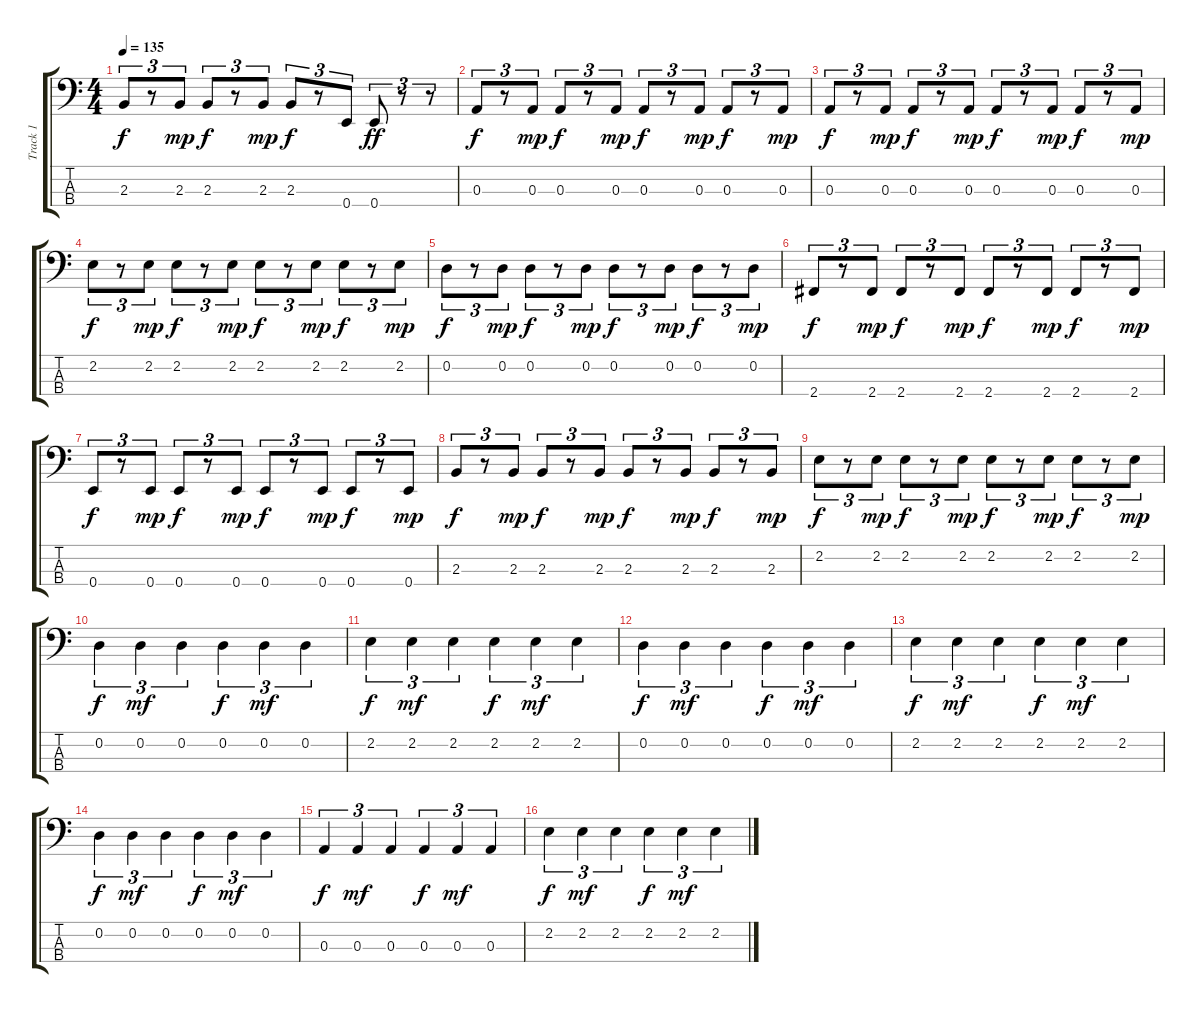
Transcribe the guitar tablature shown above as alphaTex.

\track ("Track 1" "Track 1") {instrument electricbasspick}
\staff {score tabs}
\tuning (G2 D2 A1 E1) {hide}
\ts (4 4)
\tempo 135
\clef f4
\ks c
2.3.8{tu (3 2) dy f} r.8{tu (3 2)} 2.3.8{tu (3 2) dy mp} 2.3.8{tu (3 2) dy f} r.8{tu (3 2)} 2.3.8{tu (3 2) dy mp} 2.3.8{tu (3 2) dy f} r.8{tu (3 2)} 0.4.8{tu (3 2)} 0.4.8{tu (3 2) dy ff} r.8{tu (3 2)} r.8{tu (3 2)} |
0.3.8{tu (3 2) dy f} r.8{tu (3 2)} 0.3.8{tu (3 2) dy mp} 0.3.8{tu (3 2) dy f} r.8{tu (3 2)} 0.3.8{tu (3 2) dy mp} 0.3.8{tu (3 2) dy f} r.8{tu (3 2)} 0.3.8{tu (3 2) dy mp} 0.3.8{tu (3 2) dy f} r.8{tu (3 2)} 0.3.8{tu (3 2) dy mp} |
0.3.8{tu (3 2) dy f} r.8{tu (3 2)} 0.3.8{tu (3 2) dy mp} 0.3.8{tu (3 2) dy f} r.8{tu (3 2)} 0.3.8{tu (3 2) dy mp} 0.3.8{tu (3 2) dy f} r.8{tu (3 2)} 0.3.8{tu (3 2) dy mp} 0.3.8{tu (3 2) dy f} r.8{tu (3 2)} 0.3.8{tu (3 2) dy mp} |
2.2.8{tu (3 2) dy f} r.8{tu (3 2)} 2.2.8{tu (3 2) dy mp} 2.2.8{tu (3 2) dy f} r.8{tu (3 2)} 2.2.8{tu (3 2) dy mp} 2.2.8{tu (3 2) dy f} r.8{tu (3 2)} 2.2.8{tu (3 2) dy mp} 2.2.8{tu (3 2) dy f} r.8{tu (3 2)} 2.2.8{tu (3 2) dy mp} |
0.2.8{tu (3 2) dy f} r.8{tu (3 2)} 0.2.8{tu (3 2) dy mp} 0.2.8{tu (3 2) dy f} r.8{tu (3 2)} 0.2.8{tu (3 2) dy mp} 0.2.8{tu (3 2) dy f} r.8{tu (3 2)} 0.2.8{tu (3 2) dy mp} 0.2.8{tu (3 2) dy f} r.8{tu (3 2)} 0.2.8{tu (3 2) dy mp} |
2.4.8{tu (3 2) dy f} r.8{tu (3 2)} 2.4.8{tu (3 2) dy mp} 2.4.8{tu (3 2) dy f} r.8{tu (3 2)} 2.4.8{tu (3 2) dy mp} 2.4.8{tu (3 2) dy f} r.8{tu (3 2)} 2.4.8{tu (3 2) dy mp} 2.4.8{tu (3 2) dy f} r.8{tu (3 2)} 2.4.8{tu (3 2) dy mp} |
0.4.8{tu (3 2) dy f} r.8{tu (3 2)} 0.4.8{tu (3 2) dy mp} 0.4.8{tu (3 2) dy f} r.8{tu (3 2)} 0.4.8{tu (3 2) dy mp} 0.4.8{tu (3 2) dy f} r.8{tu (3 2)} 0.4.8{tu (3 2) dy mp} 0.4.8{tu (3 2) dy f} r.8{tu (3 2)} 0.4.8{tu (3 2) dy mp} |
2.3.8{tu (3 2) dy f} r.8{tu (3 2)} 2.3.8{tu (3 2) dy mp} 2.3.8{tu (3 2) dy f} r.8{tu (3 2)} 2.3.8{tu (3 2) dy mp} 2.3.8{tu (3 2) dy f} r.8{tu (3 2)} 2.3.8{tu (3 2) dy mp} 2.3.8{tu (3 2) dy f} r.8{tu (3 2)} 2.3.8{tu (3 2) dy mp} |
2.2.8{tu (3 2) dy f} r.8{tu (3 2)} 2.2.8{tu (3 2) dy mp} 2.2.8{tu (3 2) dy f} r.8{tu (3 2)} 2.2.8{tu (3 2) dy mp} 2.2.8{tu (3 2) dy f} r.8{tu (3 2)} 2.2.8{tu (3 2) dy mp} 2.2.8{tu (3 2) dy f} r.8{tu (3 2)} 2.2.8{tu (3 2) dy mp} |
0.2.4{tu (3 2) dy f} 0.2.4{tu (3 2) dy mf} 0.2.4{tu (3 2)} 0.2.4{tu (3 2) dy f} 0.2.4{tu (3 2) dy mf} 0.2.4{tu (3 2)} |
2.2.4{tu (3 2) dy f} 2.2.4{tu (3 2) dy mf} 2.2.4{tu (3 2)} 2.2.4{tu (3 2) dy f} 2.2.4{tu (3 2) dy mf} 2.2.4{tu (3 2)} |
0.2.4{tu (3 2) dy f} 0.2.4{tu (3 2) dy mf} 0.2.4{tu (3 2)} 0.2.4{tu (3 2) dy f} 0.2.4{tu (3 2) dy mf} 0.2.4{tu (3 2)} |
2.2.4{tu (3 2) dy f} 2.2.4{tu (3 2) dy mf} 2.2.4{tu (3 2)} 2.2.4{tu (3 2) dy f} 2.2.4{tu (3 2) dy mf} 2.2.4{tu (3 2)} |
0.2.4{tu (3 2) dy f} 0.2.4{tu (3 2) dy mf} 0.2.4{tu (3 2)} 0.2.4{tu (3 2) dy f} 0.2.4{tu (3 2) dy mf} 0.2.4{tu (3 2)} |
0.3.4{tu (3 2) dy f} 0.3.4{tu (3 2) dy mf} 0.3.4{tu (3 2)} 0.3.4{tu (3 2) dy f} 0.3.4{tu (3 2) dy mf} 0.3.4{tu (3 2)} |
2.2.4{tu (3 2) dy f} 2.2.4{tu (3 2) dy mf} 2.2.4{tu (3 2)} 2.2.4{tu (3 2) dy f} 2.2.4{tu (3 2) dy mf} 2.2.4{tu (3 2)}
